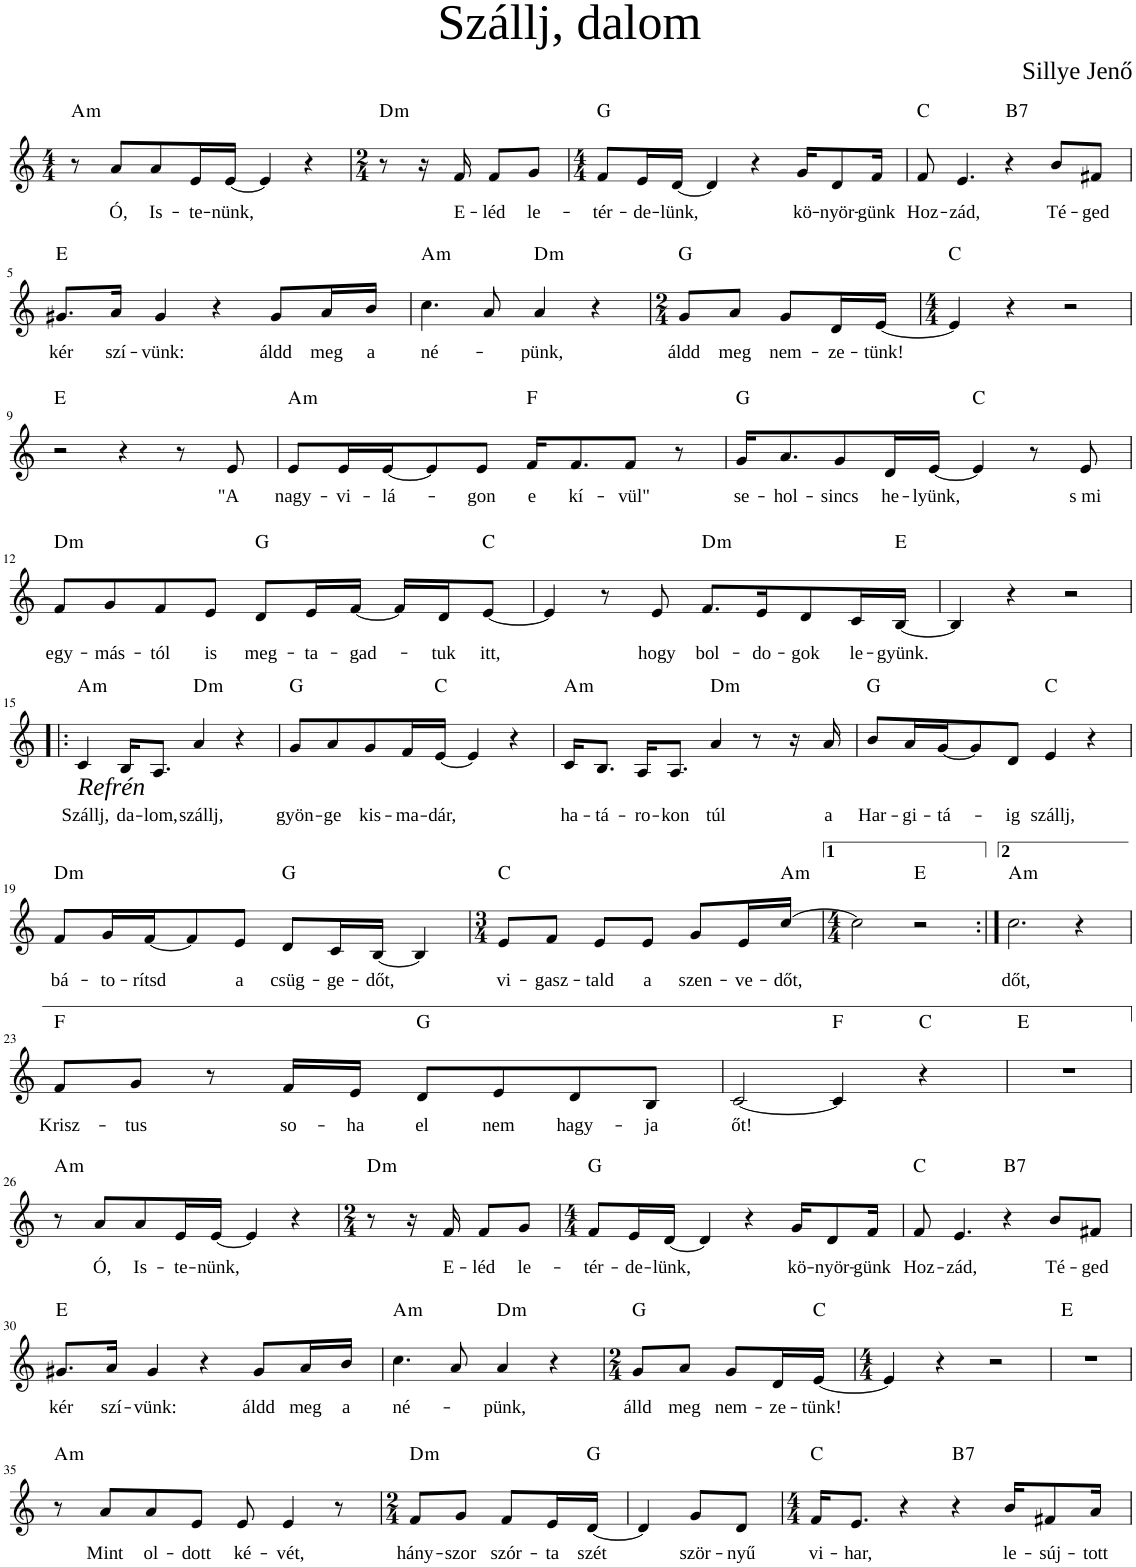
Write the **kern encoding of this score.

**kern	**text	**harte
*part1	*part1	*part1
*staff1	*staff1	*
*I"Choir	*	*
*I'Ch	*	*
*clefG2	*	*
*k[]	*	*
*M4/4	*	*
=1	=1	=1
!	!	!LO:H:kt=m
8r	.	A:min
!	!LO:LY:b	!
8a/L	Ó,	.
!	!LO:LY:b	!
8a/	Is-	.
!	!LO:LY:b	!
16e/L	-te-	.
!	!LO:LY:b	!
[16e/JJ	-nünk,	.
4e/]	.	.
4r	.	.
=2	=2	=2
*M2/4	*	*
!	!	!LO:H:kt=m
8r	.	D:min
16r	.	.
!	!LO:LY:b	!
16f/	E-	.
!	!LO:LY:b	!
8f/L	-léd	.
!	!LO:LY:b	!
8g/J	le-	.
=3	=3	=3
*M4/4	*	*
!	!LO:LY:b	!
8f/L	-tér-	G:maj
!	!LO:LY:b	!
16e/L	-de-	.
!	!LO:LY:b	!
[16d/JJ	-lünk,	.
4d/]	.	.
4r	.	.
!	!LO:LY:b	!
16g/KL	kö-	.
!	!LO:LY:b	!
8d/	-nyör-	.
!	!LO:LY:b	!
16f/Jk	-günk	.
=4	=4	=4
!	!LO:LY:b	!
8f/	Hoz-	C:maj
!	!LO:LY:b	!
4.e/	-zád,	.
!	!	!LO:H:kt=7
4r	.	B:7
!	!LO:LY:b	!
8b/L	Té-	.
!	!LO:LY:b	!
8f#X/J	-ged	.
!!LO:LB:g=z
=5	=5	=5
!	!LO:LY:b	!
8.g#X/L	kér	E:maj
!	!LO:LY:b	!
16a/Jk	szí-	.
!	!LO:LY:b	!
4g#/	-vünk:	.
4r	.	.
!	!LO:LY:b	!
8g#/L	áldd	.
!	!LO:LY:b	!
16a/L	meg	.
!	!LO:LY:b	!
16b/JJ	a	.
=6	=6	=6
!	!LO:LY:b	!LO:H:kt=m
4.cc\	né-	A:min
8a/	.	.
!	!LO:LY:b	!LO:H:kt=m
4a/	-pünk,	D:min
4r	.	.
=7	=7	=7
*M2/4	*	*
!	!LO:LY:b	!
8g/L	áldd	G:maj
!	!LO:LY:b	!
8a/J	meg	.
!	!LO:LY:b	!
8g/L	nem-	.
!	!LO:LY:b	!
16d/L	-ze-	.
!	!LO:LY:b	!
[16e/JJ	-tünk!	.
=8	=8	=8
*M4/4	*	*
4e/]	.	C:maj
4r	.	.
2r	.	.
!!LO:LB:g=z
=9	=9	=9
2r	.	E:maj
4r	.	.
8r	.	.
!	!LO:LY:b	!
8e/	"A	.
=10	=10	=10
!	!LO:LY:b	!LO:H:kt=m
8e/L	nagy-	A:min
!	!LO:LY:b	!
16e/L	-vi-	.
!	!LO:LY:b	!
[16e/J	-lá-	.
8e/]	.	.
!	!LO:LY:b	!
8e/J	-gon	.
!	!LO:LY:b	!
16f/KL	e	F:maj
!	!LO:LY:b	!
8.f/	kí-	.
!	!LO:LY:b	!
8f/J	-vül"	.
8r	.	.
=11	=11	=11
!	!LO:LY:b	!
16g/KL	se-	G:maj
!	!LO:LY:b	!
8.a/	-hol-	.
!	!LO:LY:b	!
8g/	sincs	.
!	!LO:LY:b	!
16d/L	he-	.
!	!LO:LY:b	!
[16e/JJ	-lyünk,	.
4e/]	.	C:maj
8r	.	.
!	!LO:LY:b	!
8e/	s mi	.
!!LO:LB:g=z
=12	=12	=12
!	!LO:LY:b	!LO:H:kt=m
8f/L	egy-	D:min
!	!LO:LY:b	!
8g/	-más-	.
!	!LO:LY:b	!
8f/	-tól	.
!	!LO:LY:b	!
8e/J	is	.
!	!LO:LY:b	!
8d/L	meg-	G:maj
!	!LO:LY:b	!
16e/L	-ta-	.
!	!LO:LY:b	!
[16f/JJ	-gad-	.
16f/LL]	.	.
!	!LO:LY:b	!
16d/J	-tuk	.
!	!LO:LY:b	!
[8e/J	itt,	C:maj
=13	=13	=13
4e/]	.	.
8r	.	.
!	!LO:LY:b	!
8e/	hogy	.
!	!LO:LY:b	!LO:H:kt=m
8.f/L	bol-	D:min
!	!LO:LY:b	!
16e/K	-do-	.
!	!LO:LY:b	!
8d/	-gok	.
!	!LO:LY:b	!
16c/L	le-	.
!	!LO:LY:b	!
[16B/JJ	-gyünk.	E:maj
=14	=14	=14
4B/]	.	.
4r	.	.
2r	.	.
!!LO:LB:g=z
=15!|:	=15!|:	=15!|:
!LO:TX:b:i:t=Refrén	!	!
!	!LO:LY:b	!LO:H:kt=m
4c/	Szállj,	A:min
!	!LO:LY:b	!
16B/KL	da-	.
!	!LO:LY:b	!
8.A/J	-lom,	.
!	!LO:LY:b	!LO:H:kt=m
4a/	szállj,	D:min
4r	.	.
=16	=16	=16
!	!LO:LY:b	!
8g/L	gyön-	G:maj
!	!LO:LY:b	!
8a/	-ge	.
!	!LO:LY:b	!
8g/	kis-	.
!	!LO:LY:b	!
16f/L	-ma-	.
!	!LO:LY:b	!
[16e/JJ	-dár,	C:maj
4e/]	.	.
4r	.	.
=17	=17	=17
!	!LO:LY:b	!LO:H:kt=m
16c/KL	ha-	A:min
!	!LO:LY:b	!
8.B/J	-tá-	.
!	!LO:LY:b	!
16A/KL	-ro-	.
!	!LO:LY:b	!
8.A/J	-kon	.
!	!LO:LY:b	!LO:H:kt=m
4a/	túl	D:min
8r	.	.
16r	.	.
!	!LO:LY:b	!
16a/	a	.
=18	=18	=18
!	!LO:LY:b	!
8b/L	Har-	G:maj
!	!LO:LY:b	!
16a/L	-gi-	.
!	!LO:LY:b	!
[16g/J	-tá-	.
8g/]	.	.
!	!LO:LY:b	!
8d/J	-ig	.
!	!LO:LY:b	!
4e/	szállj,	C:maj
4r	.	.
!!LO:LB:g=z
=19	=19	=19
!	!LO:LY:b	!LO:H:kt=m
8f/L	bá-	D:min
!	!LO:LY:b	!
16g/L	-to-	.
!	!LO:LY:b	!
[16f/J	-rítsd	.
8f/]	.	.
!	!LO:LY:b	!
8e/J	a	.
!	!LO:LY:b	!
8d/L	csüg-	G:maj
!	!LO:LY:b	!
16c/L	-ge-	.
!	!LO:LY:b	!
[16B/JJ	-dőt,	.
4B/]	.	.
=20	=20	=20
*M3/4	*	*
!	!LO:LY:b	!
8e/L	vi-	C:maj
!	!LO:LY:b	!
8f/J	-gasz-	.
!	!LO:LY:b	!
8e/L	-tald	.
!	!LO:LY:b	!
8e/J	a	.
!	!LO:LY:b	!
8g/L	szen-	.
!	!LO:LY:b	!
16e/L	-ve-	.
!	!LO:LY:b	!LO:H:kt=m
[16cc/JJ	-dőt,	A:min
=21	=21	=21
*M4/4	*	*
2cc\]	.	.
2r	.	E:maj
=22:|!	=22:|!	=22:|!
!	!LO:LY:b	!LO:H:kt=m
2.cc\	dőt,	A:min
4r	.	.
!!LO:LB:g=z
=23	=23	=23
!	!LO:LY:b	!
8f/L	Krisz-	F:maj
!	!LO:LY:b	!
8g/J	-tus	.
8r	.	.
!	!LO:LY:b	!
16f/LL	so-	.
!	!LO:LY:b	!
16e/JJ	-ha	.
!	!LO:LY:b	!
8d/L	el	G:maj
!	!LO:LY:b	!
8e/	nem	.
!	!LO:LY:b	!
8d/	hagy-	.
!	!LO:LY:b	!
8B/J	-ja	.
=24	=24	=24
!	!LO:LY:b	!
[2c/	őt!	.
4c/]	.	F:maj
4r	.	C:maj
=25	=25	=25
1r	.	E:maj
!!LO:LB:g=z
=26	=26	=26
!	!	!LO:H:kt=m
8r	.	A:min
!	!LO:LY:b	!
8a/L	Ó,	.
!	!LO:LY:b	!
8a/	Is-	.
!	!LO:LY:b	!
16e/L	-te-	.
!	!LO:LY:b	!
[16e/JJ	-nünk,	.
4e/]	.	.
4r	.	.
=27	=27	=27
*M2/4	*	*
!	!	!LO:H:kt=m
8r	.	D:min
16r	.	.
!	!LO:LY:b	!
16f/	E-	.
!	!LO:LY:b	!
8f/L	-léd	.
!	!LO:LY:b	!
8g/J	le-	.
=28	=28	=28
*M4/4	*	*
!	!LO:LY:b	!
8f/L	-tér-	G:maj
!	!LO:LY:b	!
16e/L	-de-	.
!	!LO:LY:b	!
[16d/JJ	-lünk,	.
4d/]	.	.
4r	.	.
!	!LO:LY:b	!
16g/KL	kö-	.
!	!LO:LY:b	!
8d/	-nyör-	.
!	!LO:LY:b	!
16f/Jk	-günk	.
=29	=29	=29
!	!LO:LY:b	!
8f/	Hoz-	C:maj
!	!LO:LY:b	!
4.e/	-zád,	.
!	!	!LO:H:kt=7
4r	.	B:7
!	!LO:LY:b	!
8b/L	Té-	.
!	!LO:LY:b	!
8f#X/J	-ged	.
!!LO:LB:g=z
=30	=30	=30
!	!LO:LY:b	!
8.g#X/L	kér	E:maj
!	!LO:LY:b	!
16a/Jk	szí-	.
!	!LO:LY:b	!
4g#/	-vünk:	.
4r	.	.
!	!LO:LY:b	!
8g#/L	áldd	.
!	!LO:LY:b	!
16a/L	meg	.
!	!LO:LY:b	!
16b/JJ	a	.
=31	=31	=31
!	!LO:LY:b	!LO:H:kt=m
4.cc\	né-	A:min
8a/	.	.
!	!LO:LY:b	!LO:H:kt=m
4a/	-pünk,	D:min
4r	.	.
=32	=32	=32
*M2/4	*	*
!	!LO:LY:b	!
8g/L	álld	G:maj
!	!LO:LY:b	!
8a/J	meg	.
!	!LO:LY:b	!
8g/L	nem-	.
!	!LO:LY:b	!
16d/L	-ze-	.
!	!LO:LY:b	!
[16e/JJ	-tünk!	C:maj
=33	=33	=33
*M4/4	*	*
4e/]	.	.
4r	.	.
2r	.	.
=34	=34	=34
1r	.	E:maj
!!LO:LB:g=z
=35	=35	=35
!	!	!LO:H:kt=m
8r	.	A:min
!	!LO:LY:b	!
8a/L	Mint	.
!	!LO:LY:b	!
8a/	ol-	.
!	!LO:LY:b	!
8e/J	-dott	.
!	!LO:LY:b	!
8e/	ké-	.
!	!LO:LY:b	!
4e/	-vét,	.
8r	.	.
=36	=36	=36
*M2/4	*	*
!	!LO:LY:b	!LO:H:kt=m
8f/L	hány-	D:min
!	!LO:LY:b	!
8g/J	-szor	.
!	!LO:LY:b	!
8f/L	szór-	.
!	!LO:LY:b	!
16e/L	-ta	.
!	!LO:LY:b	!
[16d/JJ	szét	G:maj
=37	=37	=37
4d/]	.	.
!	!LO:LY:b	!
8g/L	ször-	.
!	!LO:LY:b	!
8d/J	-nyű	.
=38	=38	=38
*M4/4	*	*
!	!LO:LY:b	!
16f/KL	vi-	C:maj
!	!LO:LY:b	!
8.e/J	-har,	.
4r	.	.
!	!	!LO:H:kt=7
4r	.	B:7
!	!LO:LY:b	!
16b/KL	le-	.
!	!LO:LY:b	!
8f#X/	-súj-	.
!	!LO:LY:b	!
16a/Jk	-tott	.
=	=	=
*-	*-	*-
